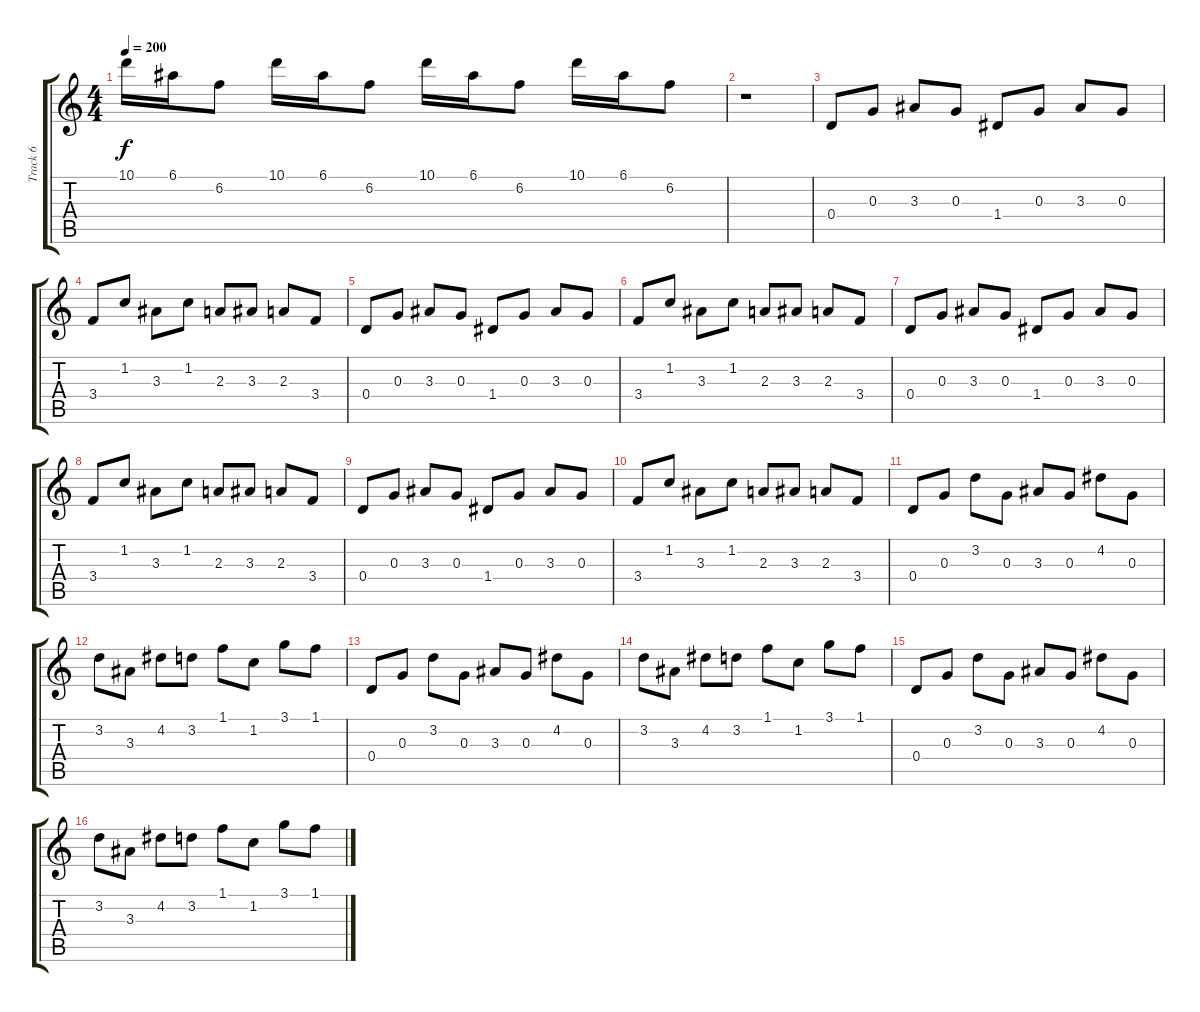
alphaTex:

\track ("Track 6" "Track 6") {instrument overdrivenguitar}
\staff {score tabs}
\tuning (E4 B3 G3 D3 A2 E2) {hide}
\ts (4 4)
\tempo 200
\clef g2
\ks c
10.1.16{dy f} 6.1.16 6.2.8 10.1.16 6.1.16 6.2.8 10.1.16 6.1.16 6.2.8 10.1.16 6.1.16 6.2.8 |
r.1 |
0.4.8 0.3.8 3.3.8 0.3.8 1.4.8 0.3.8 3.3.8 0.3.8 |
3.4.8 1.2.8 3.3.8 1.2.8 2.3.8 3.3.8 2.3.8 3.4.8 |
0.4.8 0.3.8 3.3.8 0.3.8 1.4.8 0.3.8 3.3.8 0.3.8 |
3.4.8 1.2.8 3.3.8 1.2.8 2.3.8 3.3.8 2.3.8 3.4.8 |
0.4.8 0.3.8 3.3.8 0.3.8 1.4.8 0.3.8 3.3.8 0.3.8 |
3.4.8 1.2.8 3.3.8 1.2.8 2.3.8 3.3.8 2.3.8 3.4.8 |
0.4.8 0.3.8 3.3.8 0.3.8 1.4.8 0.3.8 3.3.8 0.3.8 |
3.4.8 1.2.8 3.3.8 1.2.8 2.3.8 3.3.8 2.3.8 3.4.8 |
0.4.8 0.3.8 3.2.8 0.3.8 3.3.8 0.3.8 4.2.8 0.3.8 |
3.2.8 3.3.8 4.2.8 3.2.8 1.1.8 1.2.8 3.1.8 1.1.8 |
0.4.8 0.3.8 3.2.8 0.3.8 3.3.8 0.3.8 4.2.8 0.3.8 |
3.2.8 3.3.8 4.2.8 3.2.8 1.1.8 1.2.8 3.1.8 1.1.8 |
0.4.8 0.3.8 3.2.8 0.3.8 3.3.8 0.3.8 4.2.8 0.3.8 |
3.2.8 3.3.8 4.2.8 3.2.8 1.1.8 1.2.8 3.1.8 1.1.8
